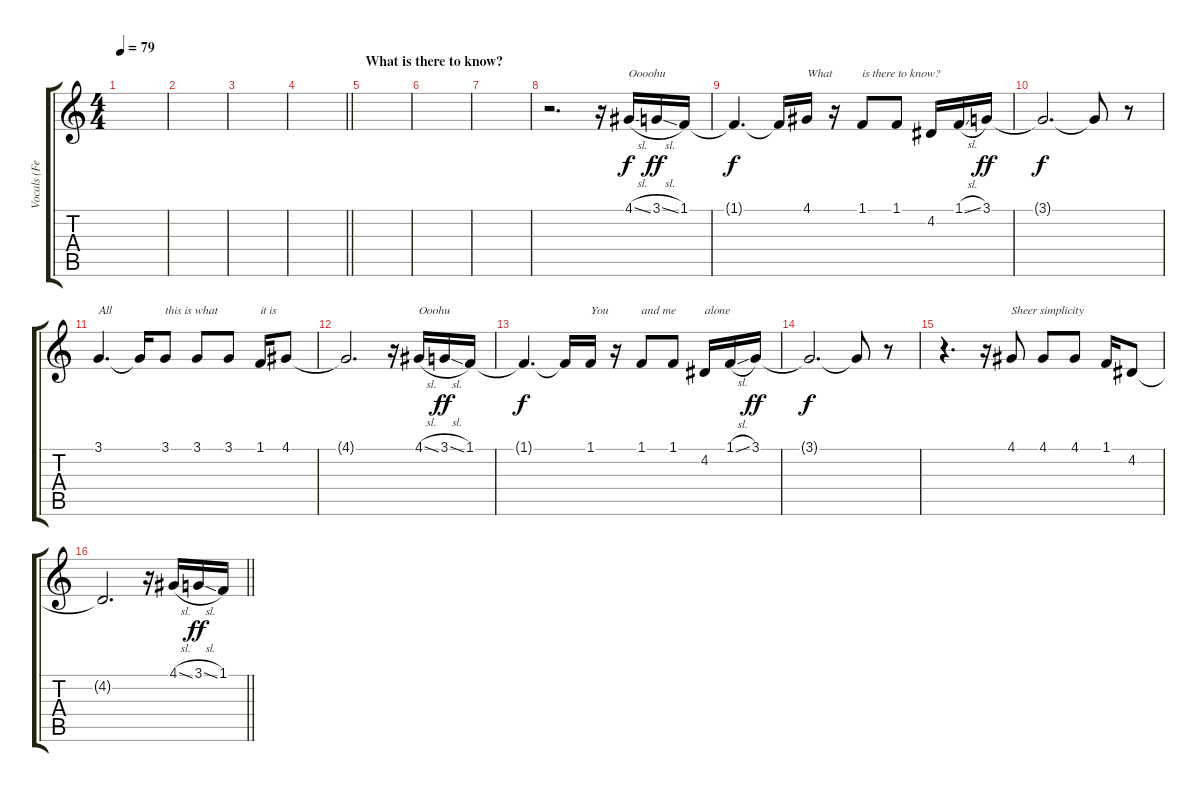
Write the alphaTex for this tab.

\track ("Vocals (Feist)" "Vocals (Fe") {instrument panflute}
\staff {score tabs}
\tuning (E4 B3 G3 D3 A2 E2) {hide}
\ts (4 4)
\tempo 79
\clef g2
\ks c
|
|
|
\barLineRight lightlight
|
\section ("" "What is there to know?")
|
|
|
r.2{d} r.16 4.1{sl}.16{txt "Oooohu"} 3.1{sl}.16{dy ff} 1.1.16 |
1.1{t}.4{d dy f} 1.1{t}.16 4.1.16{txt "What"} r.16 1.1.8{txt "is there to know?"} 1.1.8 4.2.16 1.1{sl}.16 3.1.16{dy ff} |
3.1{t}.2{d dy f} 3.1{t}.8 r.8 |
3.1.4{d txt "All"} 3.1{t}.16 3.1.8{txt "this is what"} 3.1.8 3.1.8 1.1.16{txt "it is"} 4.1.8 |
4.1{t}.2{d} r.16 4.1{sl}.16{txt "Ooohu"} 3.1{sl}.16{dy ff} 1.1.16 |
1.1{t}.4{d dy f} 1.1{t}.16 1.1.16{txt "You"} r.16 1.1.8{txt "and me"} 1.1.8 4.2.16{txt "alone"} 1.1{sl}.16 3.1.16{dy ff} |
3.1{t}.2{d dy f} 3.1{t}.8 r.8 |
r.4{d} r.16 4.1.8{txt "Sheer simplicity"} 4.1.8 4.1.8 1.1.16 4.2.8 |
\barLineRight lightlight
4.2{t}.2{d} r.16 4.1{sl}.16 3.1{sl}.16{dy ff} 1.1.16
